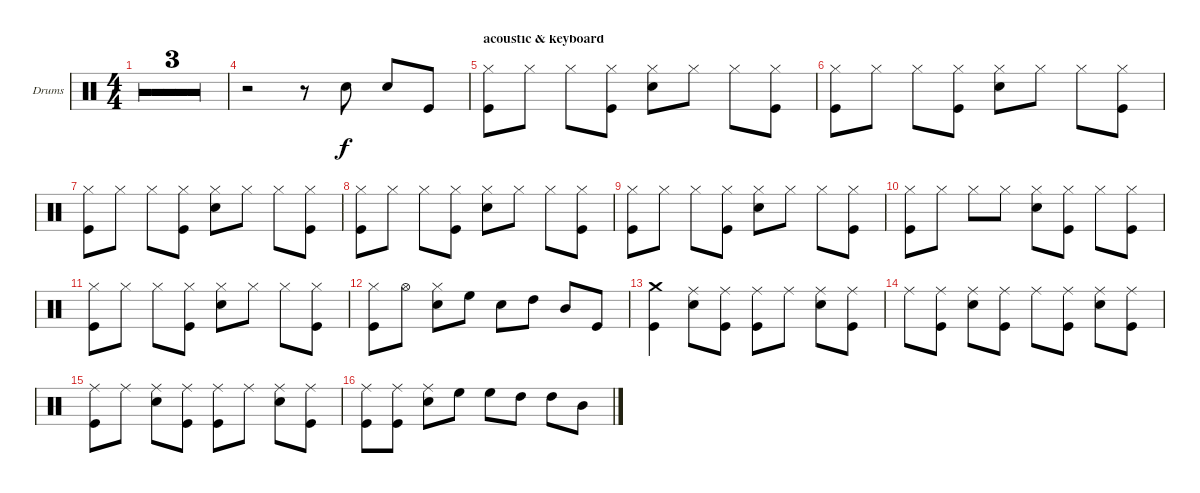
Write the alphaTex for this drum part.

\bracketExtendMode groupsimilarinstruments
\firstSystemTrackNameOrientation horizontal
\otherSystemsTrackNameOrientation horizontal
\track ("Drumkit" "Drums") {multiBarRest instrument percussion}
\staff {score}
\articulation defaults
\ts (4 4)
\tempo 132
\clef neutral
\ks c
r.2{dy f} r.2 |
r.2 r.2 |
r.2 r.2 |
r.2 r.8 "Snare (hit) 2".8 "Snare (hit) 2".8 "Kick (hit)".8 |
\section ("" "acoustic & keyboard")
("Hi-Hat (closed)" "Kick (hit)").8 "Hi-Hat (closed)".8 "Hi-Hat (closed)".8 ("Hi-Hat (closed)" "Kick (hit)").8 ("Hi-Hat (closed)" "Snare (hit) 2").8 "Hi-Hat (closed)".8 "Hi-Hat (closed)".8 ("Hi-Hat (closed)" "Kick (hit)").8 |
("Hi-Hat (closed)" "Kick (hit)").8 "Hi-Hat (closed)".8 "Hi-Hat (closed)".8 ("Hi-Hat (closed)" "Kick (hit)").8 ("Hi-Hat (closed)" "Snare (hit) 2").8 "Hi-Hat (closed)".8 "Hi-Hat (closed)".8 ("Hi-Hat (closed)" "Kick (hit)").8 |
("Hi-Hat (closed)" "Kick (hit)").8 "Hi-Hat (closed)".8 "Hi-Hat (closed)".8 ("Hi-Hat (closed)" "Kick (hit)").8 ("Hi-Hat (closed)" "Snare (hit) 2").8 "Hi-Hat (closed)".8 "Hi-Hat (closed)".8 ("Hi-Hat (closed)" "Kick (hit)").8 |
("Hi-Hat (closed)" "Kick (hit)").8 "Hi-Hat (closed)".8 "Hi-Hat (closed)".8 ("Hi-Hat (closed)" "Kick (hit)").8 ("Hi-Hat (closed)" "Snare (hit) 2").8 "Hi-Hat (closed)".8 "Hi-Hat (closed)".8 ("Hi-Hat (closed)" "Kick (hit)").8 |
("Hi-Hat (closed)" "Kick (hit)").8 "Hi-Hat (closed)".8 "Hi-Hat (closed)".8 ("Hi-Hat (closed)" "Kick (hit)").8 ("Hi-Hat (closed)" "Snare (hit) 2").8 "Hi-Hat (closed)".8 "Hi-Hat (closed)".8 ("Hi-Hat (closed)" "Kick (hit)").8 |
("Hi-Hat (closed)" "Kick (hit)").8 "Hi-Hat (closed)".8 "Hi-Hat (closed)".8 "Hi-Hat (closed)".8 ("Hi-Hat (closed)" "Snare (hit) 2").8 ("Hi-Hat (closed)" "Kick (hit)").8 "Hi-Hat (closed)".8 ("Hi-Hat (closed)" "Kick (hit)").8 |
("Hi-Hat (closed)" "Kick (hit)").8 "Hi-Hat (closed)".8 "Hi-Hat (closed)".8 ("Hi-Hat (closed)" "Kick (hit)").8 ("Hi-Hat (closed)" "Snare (hit) 2").8 "Hi-Hat (closed)".8 "Hi-Hat (closed)".8 ("Hi-Hat (closed)" "Kick (hit)").8 |
("Hi-Hat (closed)" "Kick (hit)").8 "Hi-Hat (open)".8 ("Hi-Hat (closed)" "Snare (hit) 2").8 "High Floor Tom (hit)".8 "Snare (hit) 2".8 "High Tom (hit)".8 "Mid Tom (hit)".8 "Kick (hit)".8 |
("Crash medium (hit)" "Kick (hit)").4 ("Snare (hit) 2" "Ride (middle)").8 ("Kick (hit)" "Ride (middle)").8 ("Kick (hit)" "Ride (middle)").8 "Ride (middle)".8 ("Snare (hit) 2" "Ride (middle)").8 ("Kick (hit)" "Ride (middle)").8 |
"Ride (middle)".8 ("Ride (middle)" "Kick (hit)").8 ("Ride (middle)" "Snare (hit) 2").8 ("Ride (middle)" "Kick (hit)").8 "Ride (middle)".8 ("Ride (middle)" "Kick (hit)").8 ("Ride (middle)" "Snare (hit) 2").8 ("Ride (middle)" "Kick (hit)").8 |
("Ride (middle)" "Kick (hit)").8 "Ride (middle)".8 ("Ride (middle)" "Snare (hit) 2").8 ("Ride (middle)" "Kick (hit)").8 ("Ride (middle)" "Kick (hit)").8 "Ride (middle)".8 ("Ride (middle)" "Snare (hit) 2").8 ("Ride (middle)" "Kick (hit)").8 |
("Ride (middle)" "Kick (hit)").8 ("Ride (middle)" "Kick (hit)").8 ("Ride (middle)" "Snare (hit) 2").8 "High Floor Tom (hit)".8 "High Floor Tom (hit)".8 "High Tom (hit)".8 "High Tom (hit)".8 "Mid Tom (hit)".8
